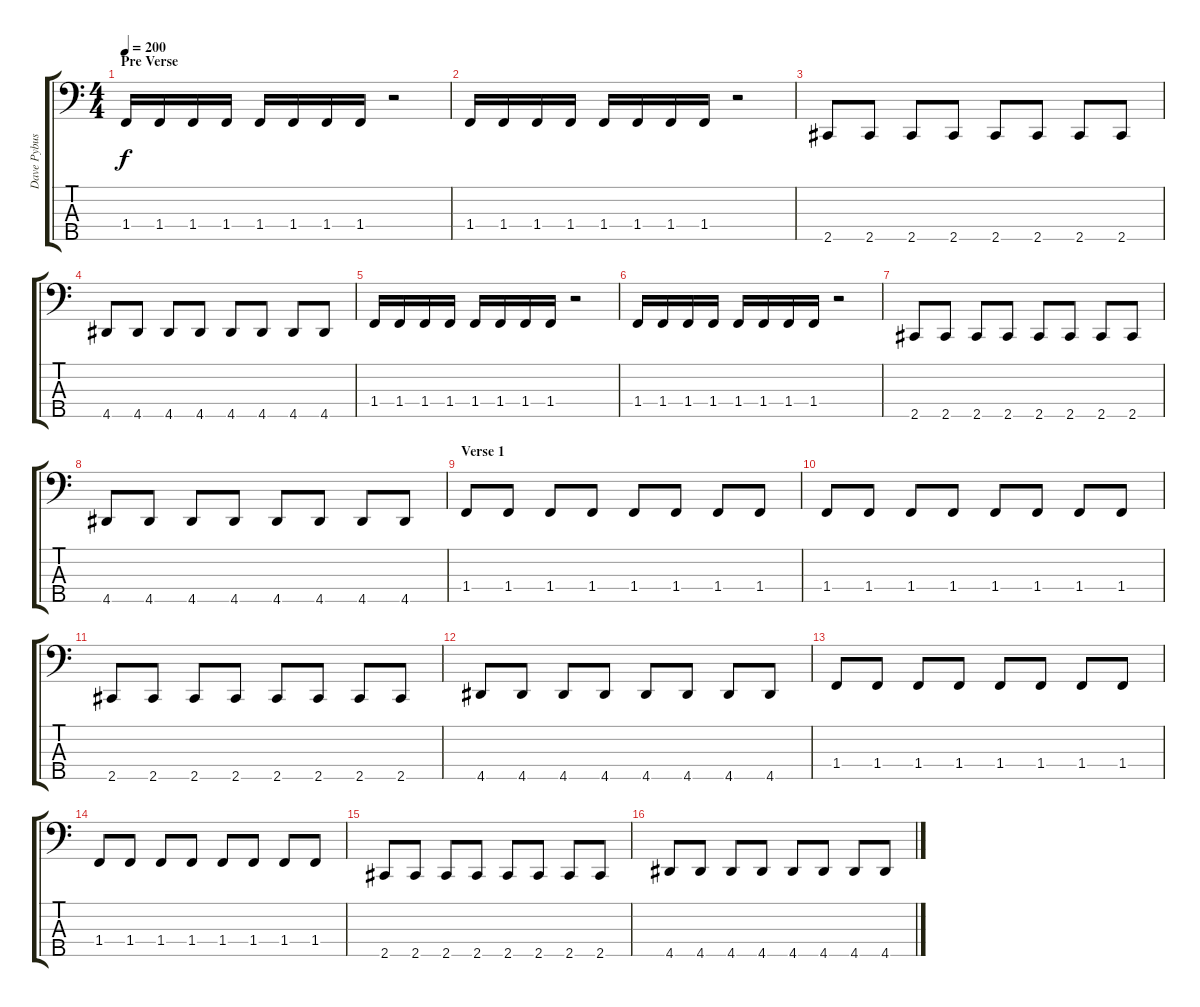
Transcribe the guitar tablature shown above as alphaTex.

\track ("Dave Pybus" "Dave Pybus") {instrument electricbasspick}
\staff {score tabs}
\tuning (G2 D2 A1 E1 B0) {hide}
\ts (4 4)
\section ("" "Pre Verse")
\tempo 200
\clef f4
\ks c
1.4.16{dy f} 1.4.16 1.4.16 1.4.16 1.4.16 1.4.16 1.4.16 1.4.16 r.2 |
1.4.16 1.4.16 1.4.16 1.4.16 1.4.16 1.4.16 1.4.16 1.4.16 r.2 |
2.5.8 2.5.8 2.5.8 2.5.8 2.5.8 2.5.8 2.5.8 2.5.8 |
4.5.8 4.5.8 4.5.8 4.5.8 4.5.8 4.5.8 4.5.8 4.5.8 |
1.4.16 1.4.16 1.4.16 1.4.16 1.4.16 1.4.16 1.4.16 1.4.16 r.2 |
1.4.16 1.4.16 1.4.16 1.4.16 1.4.16 1.4.16 1.4.16 1.4.16 r.2 |
2.5.8 2.5.8 2.5.8 2.5.8 2.5.8 2.5.8 2.5.8 2.5.8 |
4.5.8 4.5.8 4.5.8 4.5.8 4.5.8 4.5.8 4.5.8 4.5.8 |
\section ("" "Verse 1")
1.4.8 1.4.8 1.4.8 1.4.8 1.4.8 1.4.8 1.4.8 1.4.8 |
1.4.8 1.4.8 1.4.8 1.4.8 1.4.8 1.4.8 1.4.8 1.4.8 |
2.5.8 2.5.8 2.5.8 2.5.8 2.5.8 2.5.8 2.5.8 2.5.8 |
4.5.8 4.5.8 4.5.8 4.5.8 4.5.8 4.5.8 4.5.8 4.5.8 |
1.4.8 1.4.8 1.4.8 1.4.8 1.4.8 1.4.8 1.4.8 1.4.8 |
1.4.8 1.4.8 1.4.8 1.4.8 1.4.8 1.4.8 1.4.8 1.4.8 |
2.5.8 2.5.8 2.5.8 2.5.8 2.5.8 2.5.8 2.5.8 2.5.8 |
4.5.8 4.5.8 4.5.8 4.5.8 4.5.8 4.5.8 4.5.8 4.5.8
